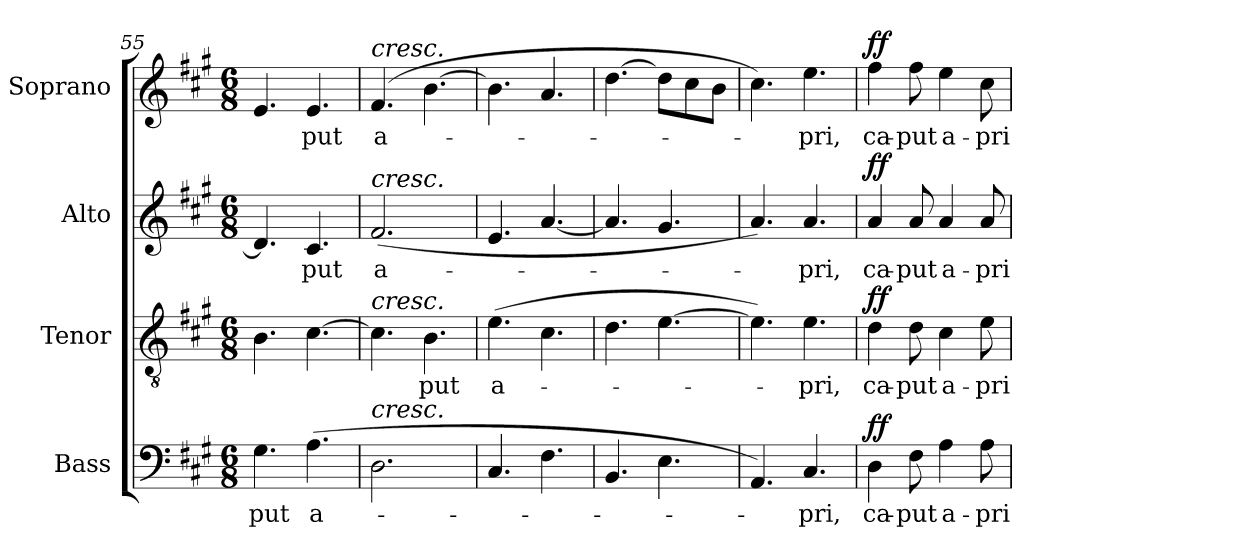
**kern	**text	**dynam	**kern	**text	**dynam	**kern	**text	**dynam	**kern	**text	**dynam
*part4	*part4	*part4	*part3	*part3	*part3	*part2	*part2	*part2	*part1	*part1	*part1
*staff4	*staff4	*staff4	*staff3	*staff3	*staff3	*staff2	*staff2	*staff2	*staff1	*staff1	*staff1
*I"Bass	*	*	*I"Tenor	*	*	*I"Alto	*	*	*I"Soprano	*	*
*I'B.	*	*	*I'T.	*	*	*I'A.	*	*	*I'S.	*	*
*clefF4	*	*	*clefGv2	*	*	*clefG2	*	*	*clefG2	*	*
*	*	*	*ITrd7c12	*	*	*	*	*	*	*	*
*k[f#c#g#]	*	*	*k[f#c#g#]	*	*	*k[f#c#g#]	*	*	*k[f#c#g#]	*	*
*A:	*	*	*A:	*	*	*A:	*	*	*A:	*	*
*M6/8	*	*	*M6/8	*	*	*M6/8	*	*	*M6/8	*	*
=55	=55	=55	=55	=55	=55	=55	=55	=55	=55	=55	=55
!	!LO:LY:b:color=#000000	!	!	!	!	!	!	!	!	!	!
4.G#i\	-put	.	4.BBi\	.	.	4.di/]	.	.	4.ei/	.	.
!	!LO:LY:b:color=#000000	!	!	!	!	!	!	!	!	!	!
!	!	!	!	!	!	!	!LO:LY:b:color=#000000	!	!	!	!
!	!	!	!	!	!	!	!	!	!	!LO:LY:b:color=#000000	!
(4.Ai\	a-	.	[4.C#i\	.	.	4.c#i/	-put	.	4.ei/	-put	.
=56	=56	=56	=56	=56	=56	=56	=56	=56	=56	=56	=56
!	!	!	!	!	!	!	!LO:LY:b:color=#000000	!	!	!	!
!	!	!	!	!	!	!	!	!	!LO:TX:a:i:t=cresc.	!	!
!	!	!	!	!	!	!LO:TX:a:i:t=cresc.	!	!	!	!	!
!	!	!	!LO:TX:a:i:t=cresc.	!	!	!	!	!	!	!	!
!LO:TX:a:i:t=cresc.	!	!	!	!	!	!	!	!	!	!	!
!	!	!	!	!	!	!	!	!	!	!LO:LY:b:color=#000000	!
2.Di\	.	.	4.C#i\]	.	.	(2.f#i/	a-	.	(4.f#i/	a-	.
!	!	!	!	!LO:LY:b:color=#000000	!	!	!	!	!	!	!
.	.	.	4.BBi\	-put	.	.	.	.	[4.bi\	.	.
=57	=57	=57	=57	=57	=57	=57	=57	=57	=57	=57	=57
!	!	!	!	!LO:LY:b:color=#000000	!	!	!	!	!	!	!
4.C#i/	.	.	(4.Ei\	a-	.	4.ei/	.	.	4.bi\]	.	.
4.F#i\	.	.	4.C#i\	.	.	[4.ai/	.	.	4.ai/	.	.
=58	=58	=58	=58	=58	=58	=58	=58	=58	=58	=58	=58
4.BBi/	.	.	4.Di\	.	.	4.ai/]	.	.	[4.ddi\	.	.
4.Ei\	.	.	[4.Ei\	.	.	4.g#i/	.	.	8ddi\L]	.	.
.	.	.	.	.	.	.	.	.	8cc#i\	.	.
.	.	.	.	.	.	.	.	.	8bi\J	.	.
=59	=59	=59	=59	=59	=59	=59	=59	=59	=59	=59	=59
4.AAi/)	.	.	4.Ei\])	.	.	4.ai/)	.	.	4.cc#i\)	.	.
!	!LO:LY:b:color=#000000	!	!	!	!	!	!	!	!	!	!
!	!	!	!	!LO:LY:b:color=#000000	!	!	!	!	!	!	!
!	!	!	!	!	!	!	!LO:LY:b:color=#000000	!	!	!	!
!	!	!	!	!	!	!	!	!	!	!LO:LY:b:color=#000000	!
4.C#i/	-pri,	.	4.Ei\	-pri,	.	4.ai/	-pri,	.	4.eei\	-pri,	.
=60	=60	=60	=60	=60	=60	=60	=60	=60	=60	=60	=60
!	!LO:LY:b:color=#000000	!	!	!	!	!	!	!	!	!	!
!	!	!	!	!LO:LY:b:color=#000000	!	!	!	!	!	!	!
!	!	!	!	!	!	!	!LO:LY:b:color=#000000	!	!	!	!
!	!	!	!	!	!	!	!	!	!	!LO:LY:b:color=#000000	!
4Di\	ca-	ff	4Di\	ca-	ff	4ai/	ca-	ff	4ff#i\	ca-	ff
!	!LO:LY:b:color=#000000	!	!	!	!	!	!	!	!	!	!
!	!	!	!	!LO:LY:b:color=#000000	!	!	!	!	!	!	!
!	!	!	!	!	!	!	!LO:LY:b:color=#000000	!	!	!	!
!	!	!	!	!	!	!	!	!	!	!LO:LY:b:color=#000000	!
8F#i\	-put	.	8Di\	-put	.	8ai/	-put	.	8ff#i\	-put	.
!	!LO:LY:b:color=#000000	!	!	!	!	!	!	!	!	!	!
!	!	!	!	!LO:LY:b:color=#000000	!	!	!	!	!	!	!
!	!	!	!	!	!	!	!LO:LY:b:color=#000000	!	!	!	!
!	!	!	!	!	!	!	!	!	!	!LO:LY:b:color=#000000	!
4Ai\	a-	.	4C#i\	a-	.	4ai/	a-	.	4eei\	a-	.
!	!LO:LY:b:color=#000000	!	!	!	!	!	!	!	!	!	!
!	!	!	!	!LO:LY:b:color=#000000	!	!	!	!	!	!	!
!	!	!	!	!	!	!	!LO:LY:b:color=#000000	!	!	!	!
!	!	!	!	!	!	!	!	!	!	!LO:LY:b:color=#000000	!
8Ai\	-pri	.	8Ei\	-pri	.	8ai/	-pri	.	8cc#i\	-pri	.
=	=	=	=	=	=	=	=	=	=	=	=
*-	*-	*-	*-	*-	*-	*-	*-	*-	*-	*-	*-
